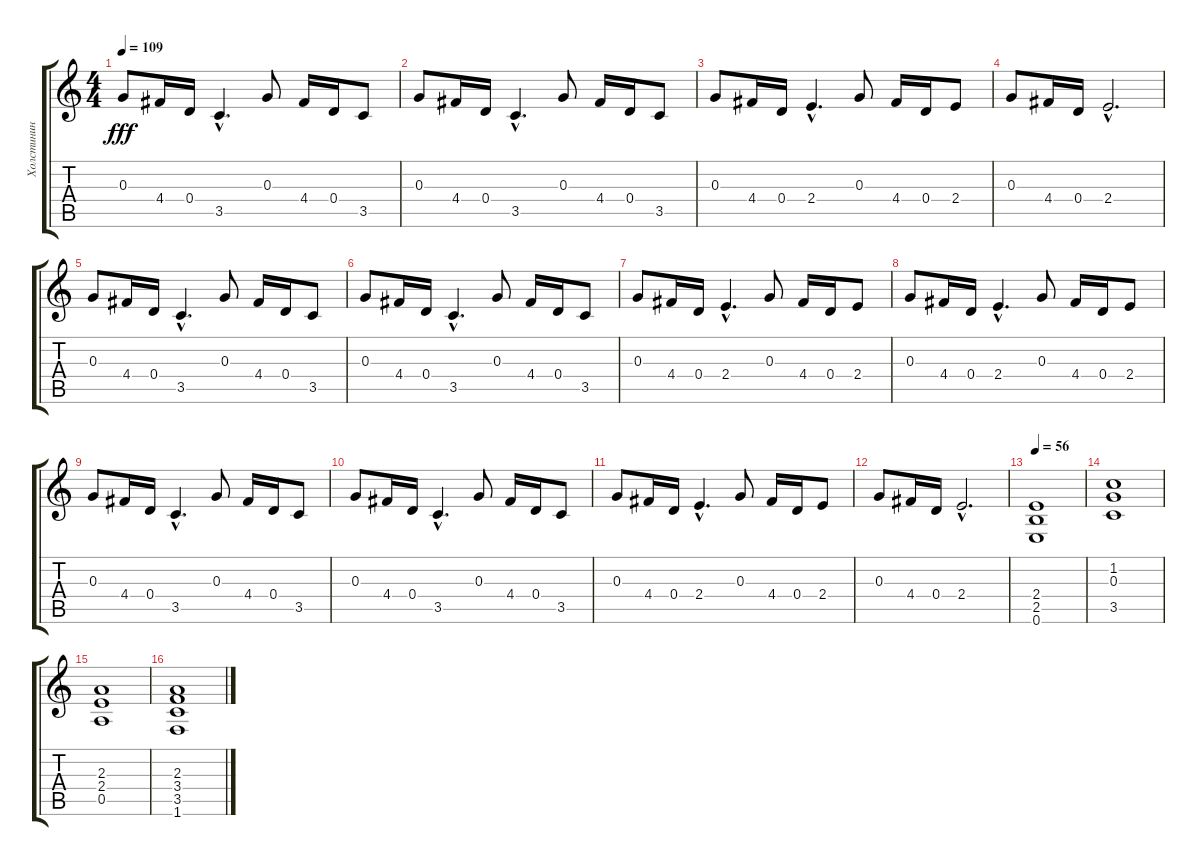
\track ("Холстинин" "Холстинин") {instrument distortionguitar}
\staff {score tabs}
\tuning (E4 B3 G3 D3 A2 E2) {hide}
\ts (4 4)
\tempo 109
\clef g2
\ks c
0.3.8{dy fff} 4.4.16 0.4.16 3.5{hac}.4{d} 0.3.8 4.4.16 0.4.16 3.5.8 |
0.3.8 4.4.16 0.4.16 3.5{hac}.4{d} 0.3.8 4.4.16 0.4.16 3.5.8 |
0.3.8 4.4.16 0.4.16 2.4{hac}.4{d} 0.3.8 4.4.16 0.4.16 2.4.8 |
0.3.8 4.4.16 0.4.16 2.4{hac}.2{d} |
0.3.8 4.4.16 0.4.16 3.5{hac}.4{d} 0.3.8 4.4.16 0.4.16 3.5.8 |
0.3.8 4.4.16 0.4.16 3.5{hac}.4{d} 0.3.8 4.4.16 0.4.16 3.5.8 |
0.3.8 4.4.16 0.4.16 2.4{hac}.4{d} 0.3.8 4.4.16 0.4.16 2.4.8 |
0.3.8 4.4.16 0.4.16 2.4{hac}.4{d} 0.3.8 4.4.16 0.4.16 2.4.8 |
0.3.8 4.4.16 0.4.16 3.5{hac}.4{d} 0.3.8 4.4.16 0.4.16 3.5.8 |
0.3.8 4.4.16 0.4.16 3.5{hac}.4{d} 0.3.8 4.4.16 0.4.16 3.5.8 |
0.3.8 4.4.16 0.4.16 2.4{hac}.4{d} 0.3.8 4.4.16 0.4.16 2.4.8 |
0.3.8 4.4.16 0.4.16 2.4{hac}.2{d} |
\tempo 56
(2.4 2.5 0.6).1 |
(1.2 0.3 3.5).1 |
(2.3 2.4 0.5).1 |
(2.3 3.4 3.5 1.6).1
